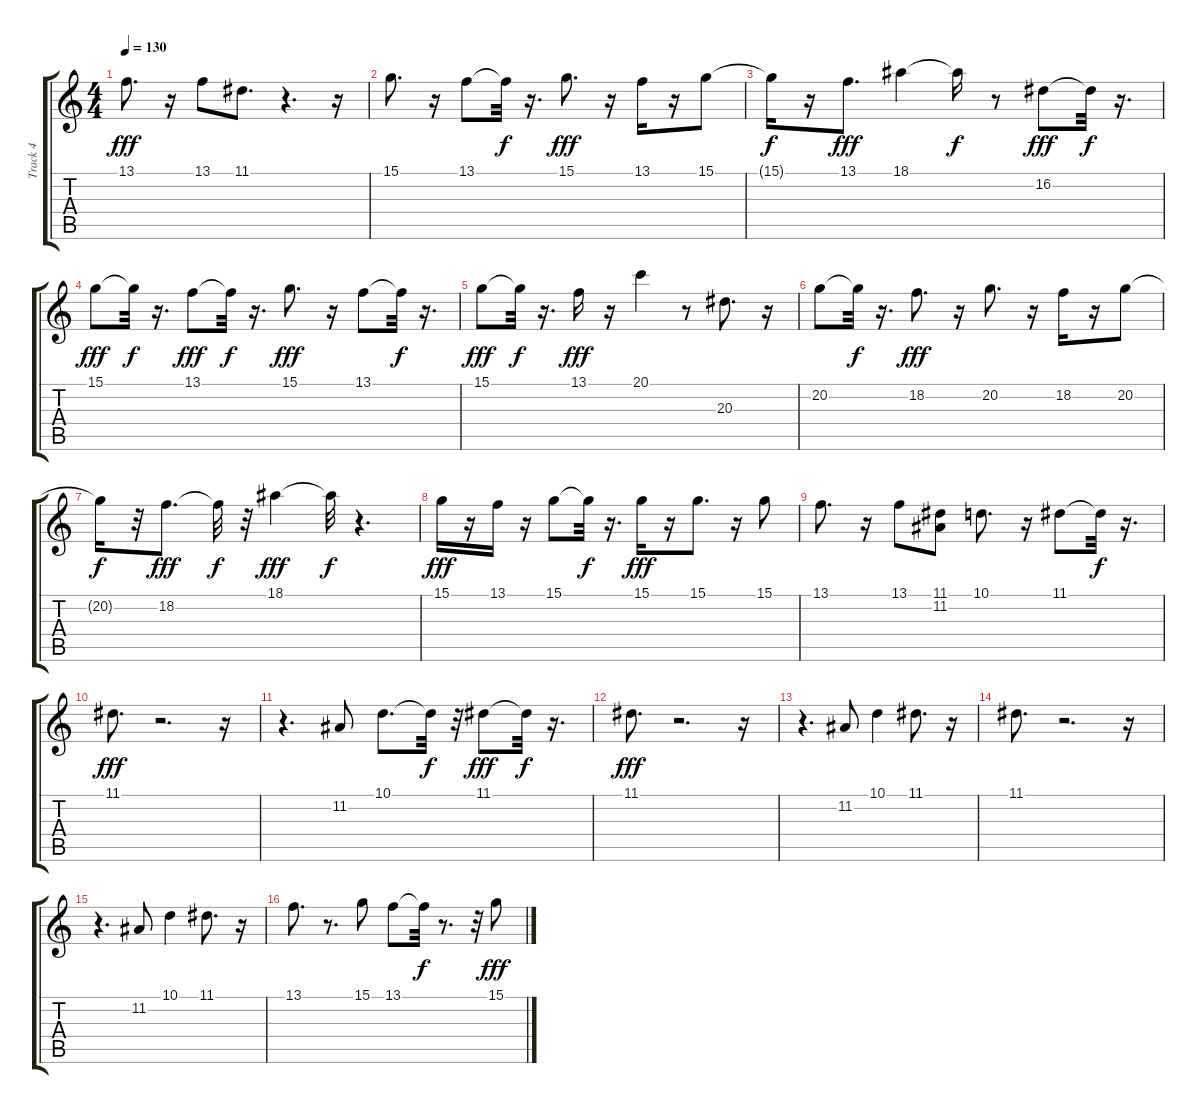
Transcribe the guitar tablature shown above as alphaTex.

\track ("Track 4" "Track 4") {instrument lead3calliope}
\staff {score tabs}
\tuning (E4 B3 G3 D3 A2 E2) {hide}
\ts (4 4)
\tempo 130
\clef g2
\ks c
13.1.8{d dy fff} r.16 13.1.8 11.1.8{d} r.4{d} r.16 |
15.1.8{d} r.16 13.1.8 13.1{t}.32{dy f} r.16{d} 15.1.8{d dy fff} r.16 13.1.16 r.16 15.1.8 |
15.1{t}.16{dy f} r.16 13.1.8{d dy fff} 18.1.4 18.1{t}.16{dy f} r.8 16.2.8{dy fff} 16.2{t}.32{dy f} r.16{d} |
15.1.8{dy fff} 15.1{t}.32{dy f} r.16{d} 13.1.8{dy fff} 13.1{t}.32{dy f} r.16{d} 15.1.8{d dy fff} r.16 13.1.8 13.1{t}.32{dy f} r.16{d} |
15.1.8{dy fff} 15.1{t}.32{dy f} r.16{d} 13.1.16{dy fff} r.16 20.1.4 r.8 20.3.8{d} r.16 |
20.2.8 20.2{t}.32{dy f} r.16{d} 18.2.8{d dy fff} r.16 20.2.8{d} r.16 18.2.16 r.16 20.2.8 |
20.2{t}.16{dy f} r.32 18.2.8{d dy fff} 18.2{t}.32{dy f} r.32 18.1.4{dy fff} 18.1{t}.32{dy f} r.4{d} |
15.1.16{dy fff} r.16 13.1.16 r.16 15.1.8 15.1{t}.32{dy f} r.16{d} 15.1.16{dy fff} r.16 15.1.8{d} r.16 15.1.8 |
13.1.8{d} r.16 13.1.8 (11.1 11.2).8 10.1.8{d} r.16 11.1.8 11.1{t}.32{dy f} r.16{d} |
11.1.8{d dy fff} r.2{d} r.16 |
r.4{d} 11.2.8 10.1.8{d} 10.1{t}.32{dy f} r.32 11.1.8{dy fff} 11.1{t}.32{dy f} r.16{d} |
11.1.8{d dy fff} r.2{d} r.16 |
r.4{d} 11.2.8 10.1.4 11.1.8{d} r.16 |
11.1.8{d} r.2{d} r.16 |
r.4{d} 11.2.8 10.1.4 11.1.8{d} r.16 |
13.1.8{d} r.8{d} 15.1.8 13.1.8 13.1{t}.32{dy f} r.8{d} r.32 15.1.8{dy fff}
